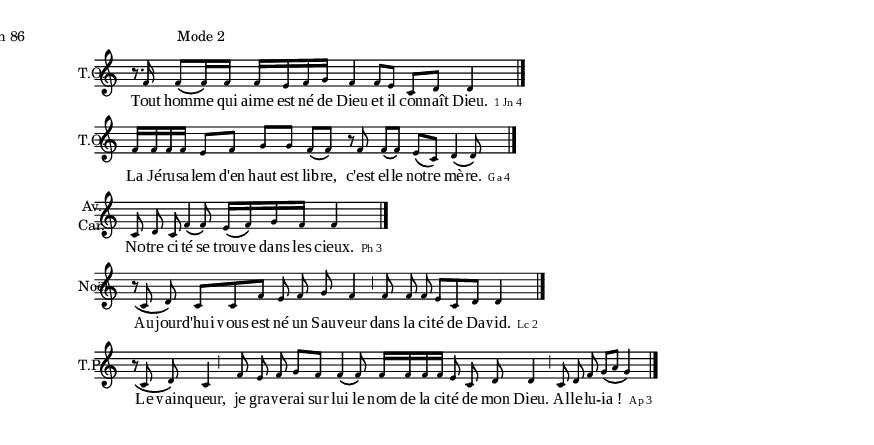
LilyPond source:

\version "2.14.0"
 \include "definitions.ly"
 \markup { \hspace #-10 \fill-line { "Psalm 86" "Mode 2" \null \null } }
\noPageBreak


\relative d' { 
	\new Staff {
		\cadenzaOn
		\set Staff.instrumentName = \markup{ \center-column { T.O. } }
		r8. f16
		f8[\( f16\) f]
		f[ e f g]
		f4
		f8[ e]
		c[ d]
		d4
		\endBar
	}

	\addlyrics {
		Tout hom -- me qui aime est né de Dieu et il con -- naît Dieu.
		\markup { \citation #"1 Jn 4" } 
	}
}

\relative d' { 
	\new Staff {
		\cadenzaOn
		\set Staff.instrumentName = \markup{ \center-column { T.O. } }
		f16[ f f f]
		e8[ f]
		g[ g]
		f[\( f\)]
		\espace
		r f
		f[\( f\)]
		e[\( c\)]
		\times 2/3 { d4\( d8\) }
	%{\espace \barre 
	\times 2/3 { c8 d f }
	g[\( a\)]
	g4%}
		\endBar
	}

	\addlyrics {
		La Jé -- ru -- sa -- lem d'en haut est lib -- re, c'est el -- le not -- re mè -- re. 
		\markup { \citation #"Ga 4" } %{?Al -- le -- lu -- ia "!" -- ?%}
	}
}
\relative d' { 
	\new Staff {
		\cadenzaOn
		\set Staff.instrumentName = \markup{ \center-column { Av. Car. } }
		\times 2/3 { c8 d c }
		\times 2/3 { f4\( f8\) }
		e16[\( f\) g f]
		f4
		\endBar
	}

	\addlyrics {
		No -- tre ci -- té se trou -- ve dans les cieux.
		\markup { \citation #"Ph 3" } 
	}
}
\relative d' { 
	\new Staff {
		\cadenzaOn
		\set Staff.instrumentName = \markup{ \center-column { Noël } }
		\times 2/3 { r8_\( c d\) }
		\times 2/3 { c[ c f] }
		\times 2/3 { e f g }
		f4
		\cesure
		\times 2/3 { f8 f f }
		\times 2/3 { e[ c d] }
		d4
		\endBar
	}

	\addlyrics {
		Au -- jour -- d'hui vous est né un Sau -- veur dans la ci -- té de Da -- vid.
		\markup { \citation #"Lc 2" } 
	}
}



\relative d' { 
	\new Staff {
		\cadenzaOn
		\set Staff.instrumentName = \markup{ \center-column { T.P. } }
		\times 2/3 { r8_\( c d_\) }
		c4
		\cesure \pespace
		\times 2/3 { f8 e f }
		g[ f]
		\times 2/3 { f4\( f8\) }
		f16[ f f f]
		\times 2/3 { e8 c d }
		d4
		\cesureall
		\times 2/3 { c8 d f }
		g[\( a]
		g4\)
		\endBar
	}

	\addlyrics {
		Le vain -- queur, je gra -- ve -- rai sur lui le nom de la ci -- té de mon Dieu. Al -- le -- lu -- "ia !" _ _
		\markup { \citation #"Ap 3" } 
	}
}


